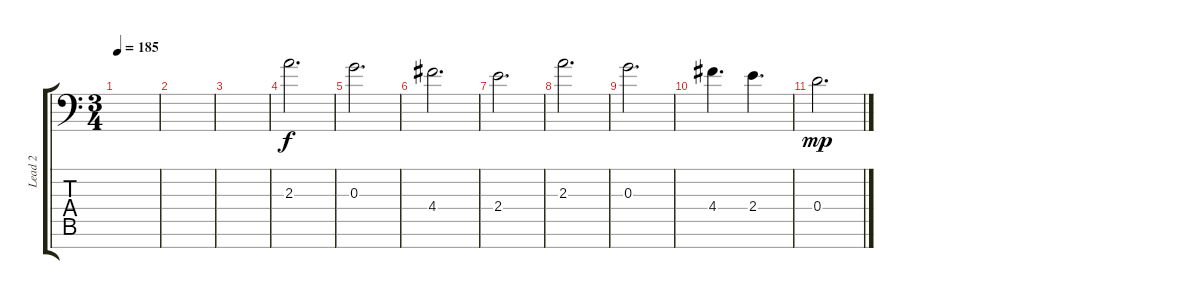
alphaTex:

\track ("Lead 2" "Lead 2") {instrument distortionguitar}
\staff {score tabs}
\tuning (E4 B3 G3 D3 A2 E2 A1) {hide}
\ts (3 4)
\tempo 185
\clef f4
\ks c
|
|
|
2.3.2{d} |
0.3.2{d} |
4.4.2{d} |
2.4.2{d} |
2.3.2{d} |
0.3.2{d} |
4.4.4{d dy f} 2.4.4{d} |
0.4.2{d dy mp}
